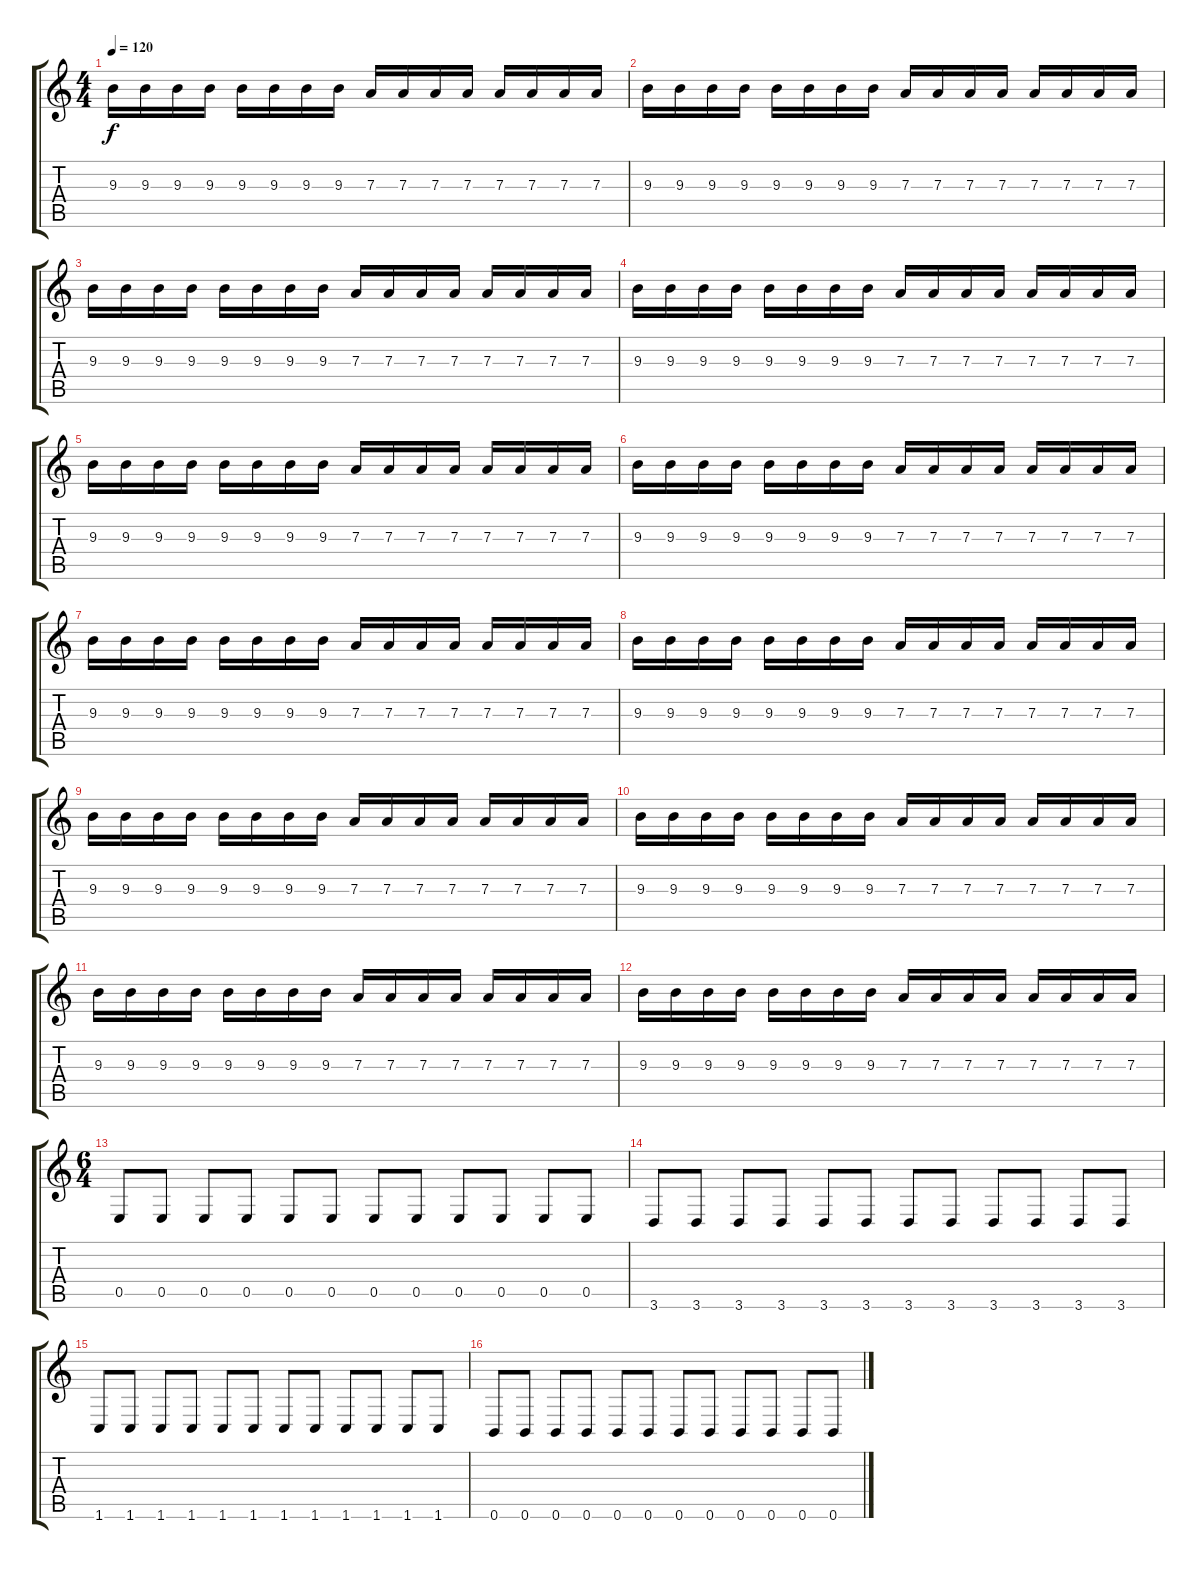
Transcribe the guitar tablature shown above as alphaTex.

\track "" {instrument electricguitarclean}
\staff {score tabs}
\tuning (B3 Gb3 D3 A2 E2 B1) {hide}
\ts (4 4)
\tempo 120
\clef g2
\ks c
9.3.16{dy f} 9.3.16 9.3.16 9.3.16 9.3.16 9.3.16 9.3.16 9.3.16 7.3.16 7.3.16 7.3.16 7.3.16 7.3.16 7.3.16 7.3.16 7.3.16 |
9.3.16 9.3.16 9.3.16 9.3.16 9.3.16 9.3.16 9.3.16 9.3.16 7.3.16 7.3.16 7.3.16 7.3.16 7.3.16 7.3.16 7.3.16 7.3.16 |
9.3.16 9.3.16 9.3.16 9.3.16 9.3.16 9.3.16 9.3.16 9.3.16 7.3.16 7.3.16 7.3.16 7.3.16 7.3.16 7.3.16 7.3.16 7.3.16 |
9.3.16 9.3.16 9.3.16 9.3.16 9.3.16 9.3.16 9.3.16 9.3.16 7.3.16 7.3.16 7.3.16 7.3.16 7.3.16 7.3.16 7.3.16 7.3.16 |
9.3.16 9.3.16 9.3.16 9.3.16 9.3.16 9.3.16 9.3.16 9.3.16 7.3.16 7.3.16 7.3.16 7.3.16 7.3.16 7.3.16 7.3.16 7.3.16 |
9.3.16 9.3.16 9.3.16 9.3.16 9.3.16 9.3.16 9.3.16 9.3.16 7.3.16 7.3.16 7.3.16 7.3.16 7.3.16 7.3.16 7.3.16 7.3.16 |
9.3.16 9.3.16 9.3.16 9.3.16 9.3.16 9.3.16 9.3.16 9.3.16 7.3.16 7.3.16 7.3.16 7.3.16 7.3.16 7.3.16 7.3.16 7.3.16 |
9.3.16 9.3.16 9.3.16 9.3.16 9.3.16 9.3.16 9.3.16 9.3.16 7.3.16 7.3.16 7.3.16 7.3.16 7.3.16 7.3.16 7.3.16 7.3.16 |
9.3.16 9.3.16 9.3.16 9.3.16 9.3.16 9.3.16 9.3.16 9.3.16 7.3.16 7.3.16 7.3.16 7.3.16 7.3.16 7.3.16 7.3.16 7.3.16 |
9.3.16 9.3.16 9.3.16 9.3.16 9.3.16 9.3.16 9.3.16 9.3.16 7.3.16 7.3.16 7.3.16 7.3.16 7.3.16 7.3.16 7.3.16 7.3.16 |
9.3.16 9.3.16 9.3.16 9.3.16 9.3.16 9.3.16 9.3.16 9.3.16 7.3.16 7.3.16 7.3.16 7.3.16 7.3.16 7.3.16 7.3.16 7.3.16 |
9.3.16 9.3.16 9.3.16 9.3.16 9.3.16 9.3.16 9.3.16 9.3.16 7.3.16 7.3.16 7.3.16 7.3.16 7.3.16 7.3.16 7.3.16 7.3.16 |
\ts (6 4)
0.5.8 0.5.8 0.5.8 0.5.8 0.5.8 0.5.8 0.5.8 0.5.8 0.5.8 0.5.8 0.5.8 0.5.8 |
3.6.8 3.6.8 3.6.8 3.6.8 3.6.8 3.6.8 3.6.8 3.6.8 3.6.8 3.6.8 3.6.8 3.6.8 |
1.6.8 1.6.8 1.6.8 1.6.8 1.6.8 1.6.8 1.6.8 1.6.8 1.6.8 1.6.8 1.6.8 1.6.8 |
0.6.8 0.6.8 0.6.8 0.6.8 0.6.8 0.6.8 0.6.8 0.6.8 0.6.8 0.6.8 0.6.8 0.6.8
